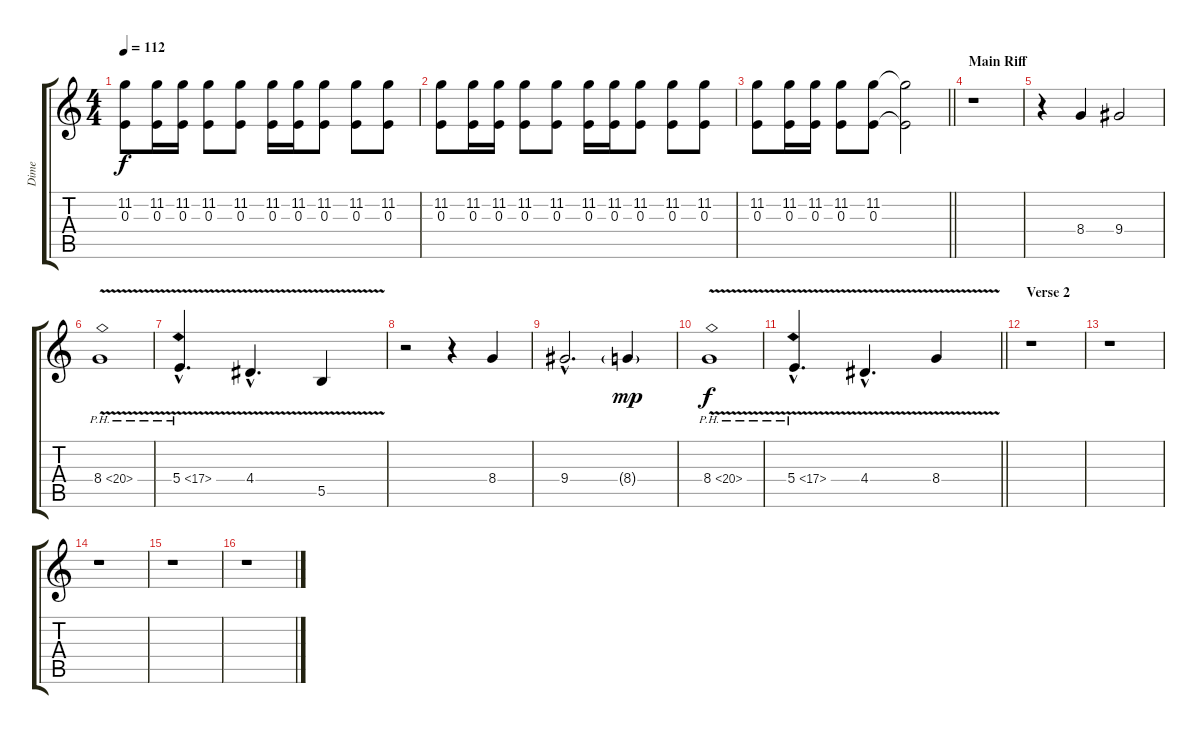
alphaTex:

\track ("Dime" "Dime") {instrument acousticguitarsteel}
\staff {score tabs}
\tuning (Db4 Ab3 E3 B2 Gb2 Db2) {hide}
\ts (4 4)
\tempo 112
\clef g2
\ks c
(11.2 0.3).8{dy f} (11.2 0.3).16 (11.2 0.3).16 (11.2 0.3).8 (11.2 0.3).8 (11.2 0.3).16 (11.2 0.3).16 (11.2 0.3).8 (11.2 0.3).8 (11.2 0.3).8 |
(11.2 0.3).8 (11.2 0.3).16 (11.2 0.3).16 (11.2 0.3).8 (11.2 0.3).8 (11.2 0.3).16 (11.2 0.3).16 (11.2 0.3).8 (11.2 0.3).8 (11.2 0.3).8 |
\barLineRight lightlight
(11.2 0.3).8 (11.2 0.3).16 (11.2 0.3).16 (11.2 0.3).8 (11.2 0.3).8 (11.2{t} 0.3{t}).2 |
\section ("" "Main Riff")
r.1{instrument distortionguitar} |
r.4 8.4.4 9.4.2 |
8.4{ph 12 v}.1 |
5.4{ph 12 v hac}.4{d} 4.4{v hac}.4{d} 5.5{v}.4 |
r.2 r.4 8.4.4 |
9.4{hac}.2{d} 8.4{g}.4{dy mp} |
8.4{ph 12 v}.1{dy f} |
\barLineRight lightlight
5.4{ph 12 v hac}.4{d} 4.4{v hac}.4{d} 8.4{v}.4 |
\section ("" "Verse 2")
r.1{instrument acousticguitarsteel} |
r.1 |
r.1 |
r.1 |
r.1
